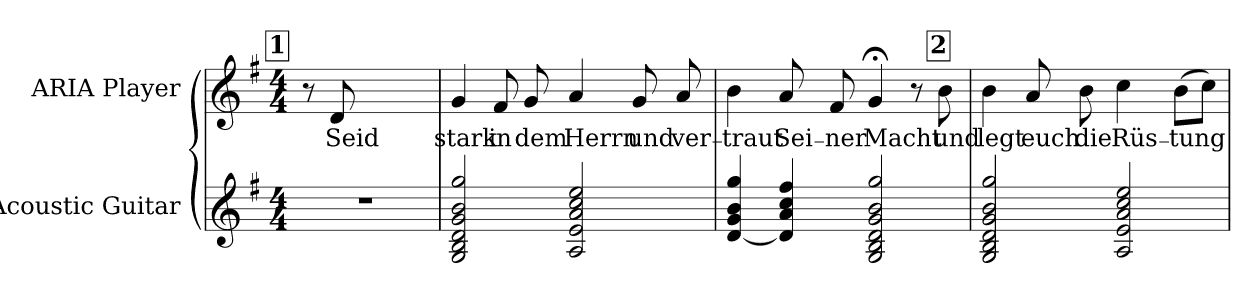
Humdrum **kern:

**kern	**kern	**text
*part2	*part1	*part1
*staff2	*staff1	*staff1
*I"Acoustic Guitar	*I"ARIA Player	*
*I'A. Gtr.	*	*
!!LO:PB:g=z
*clefG2	*clefG2	*
*ITrd7c12	*	*
*k[f#]	*k[f#]	*
*G:	*G:	*
*M4/4	*M4/4	*
!!LO:REH:place=s1:B:color=#000000:enc=box:fs=18.1809:t=1
=1	=1	=1
!LO:N:vis=1	!	!
1r	8r	.
!	!	!LO:LY:b:color=#000000
.	8di/	Seid
.	2.ryy	.
=2	=2	=2
!	!	!LO:LY:b:color=#000000
2GGi/ 2BBi 2Di 2Gi 2Bi 2gi	4gi/	stark
!	!	!LO:LY:b:color=#000000
.	8f#i/	in
!	!	!LO:LY:b:color=#000000
.	8gi/	dem
!	!	!LO:LY:b:color=#000000
2AAi/ 2Ei 2Ai 2ci 2ei	4ai/	Herrn
!	!	!LO:LY:b:color=#000000
.	8gi/	und
!	!	!LO:LY:b:color=#000000
.	8ai/	ver₋
!!LO:REH:place=s1:B:color=#000000:enc=box:fs=18.1809:t=2:qo=3.5
=3	=3	=3
!	!	!LO:LY:b:color=#000000
[<4Di/ 4Gi 4Bi 4gi	4bi\	traut
!	!	!LO:LY:b:color=#000000
4Di/] 4Ai 4ci 4f#i	8ai/	Sei₋
!	!	!LO:LY:b:color=#000000
.	8f#i/	ner
!	!	!LO:LY:b:color=#000000
2GGi/ 2BBi 2Di 2Gi 2Bi 2gi	4g;i/	Macht
.	8r	.
!	!	!LO:LY:b:color=#000000
.	8bi\	und
=4	=4	=4
!	!	!LO:LY:b:color=#000000
2GGi/ 2BBi 2Di 2Gi 2Bi 2gi	4bi\	legt
!	!	!LO:LY:b:color=#000000
.	8ai/	euch
!	!	!LO:LY:b:color=#000000
.	8bi\	die
!	!	!LO:LY:b:color=#000000
2AAi/ 2Ei 2Ai 2ci 2ei	4cci\	Rüs₋
!	!	!LO:LY:b:color=#000000
.	(8bi\L	tung
.	8cci\J)	.
=	=	=
*-	*-	*-
